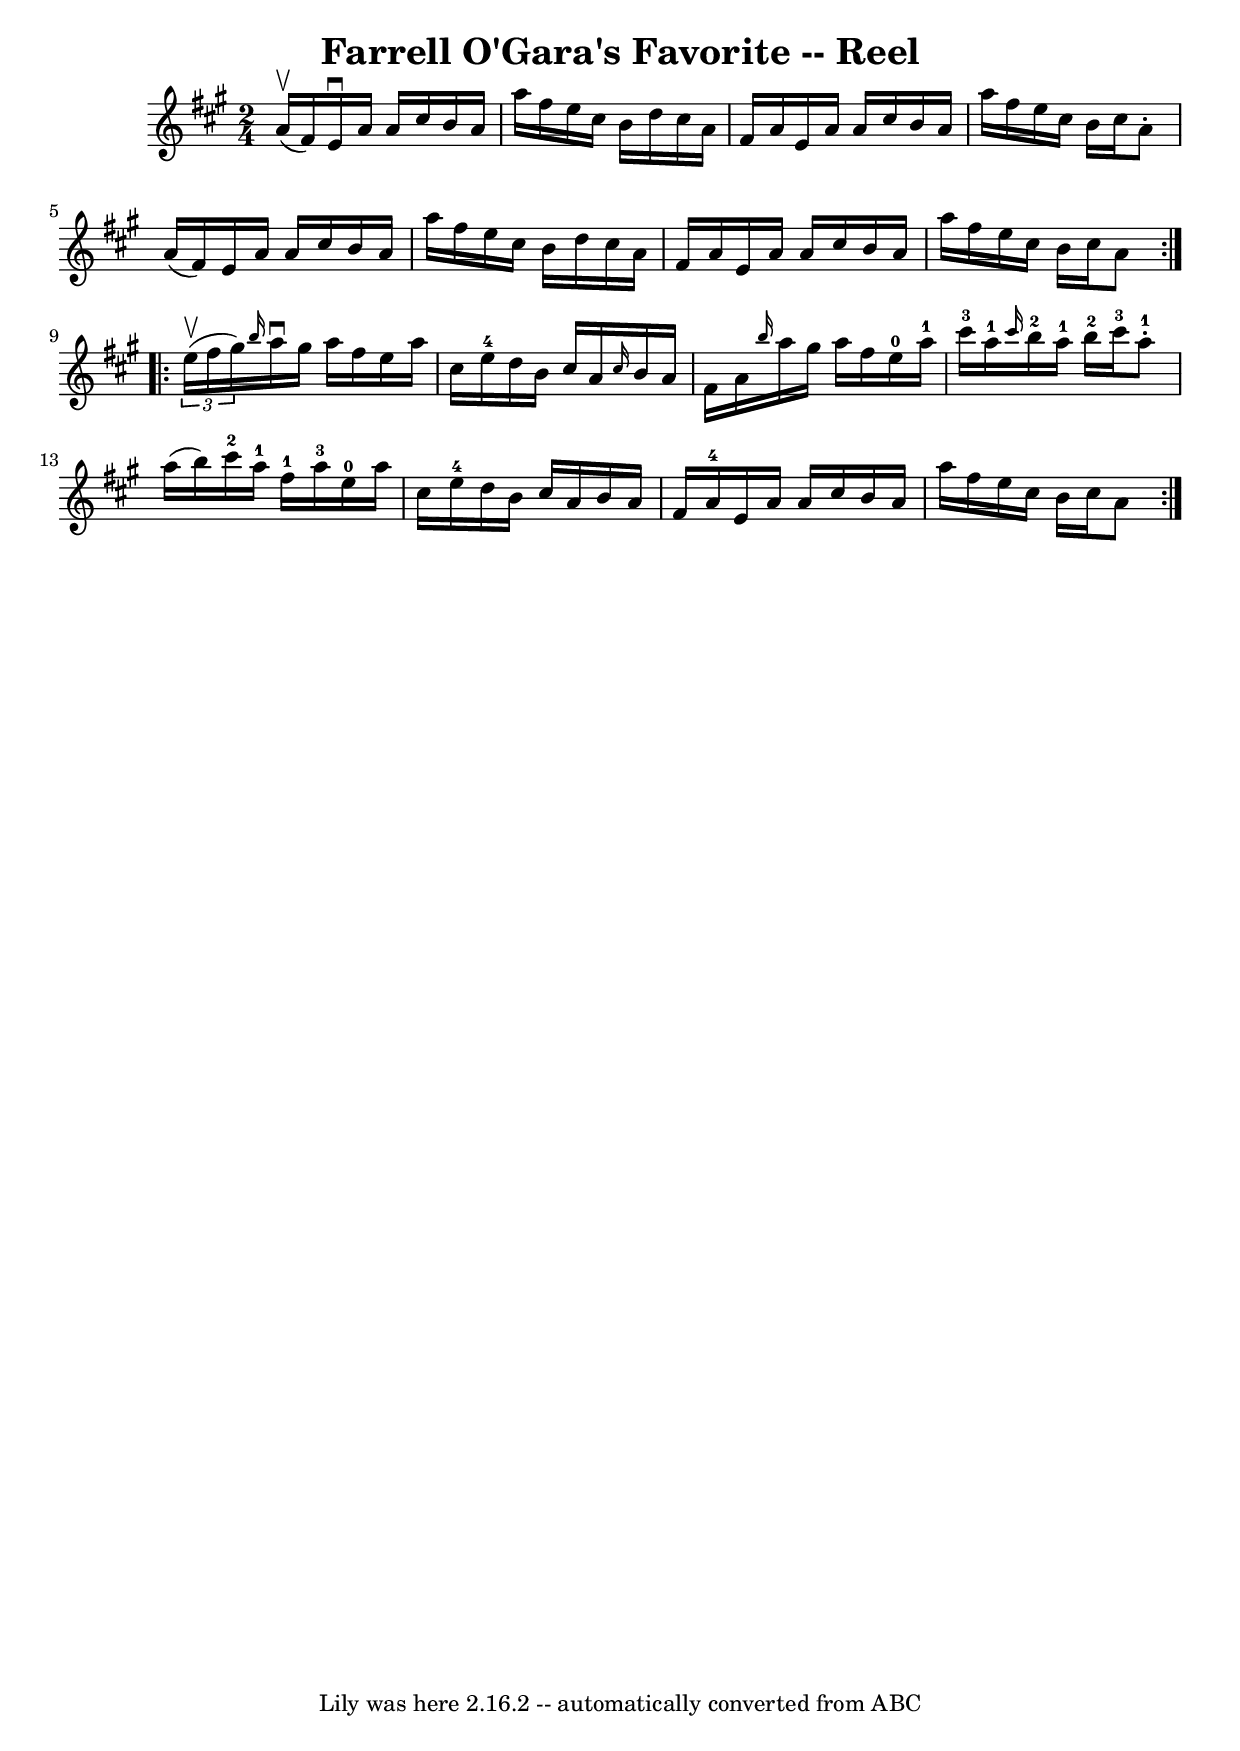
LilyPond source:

\version "2.16.2"
\include "Mammoth.ily"
\header {
	%% book = "Ryan's Mammoth Collection"
	crossRefNumber = "1"
	footnotes = "\\\\370"
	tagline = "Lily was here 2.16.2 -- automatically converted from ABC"
	title = "Farrell O'Gara's Favorite -- Reel"
}
voicedefault =  {


\repeat volta 2 {
\time 2/4 
\key a \major a'16^\upbow(fis'16) |
 e'16 
^\downbow a'16 a'16 cis''16 b'16 a'16 a''16 fis''16    
|
 e''16 cis''16 b'16 d''16 cis''16 a'16 fis'16    
a'16    |
 e'16 a'16 a'16 cis''16 b'16 a'16 a''16    
fis''16    |
 e''16 cis''16 b'16 cis''16 a'8 -. a'16 (
fis'16)   |
 e'16 a'16 a'16 cis''16 b'16 a'16    
a''16 fis''16    |
 e''16 cis''16 b'16 d''16 cis''16    
a'16 fis'16 a'16    |
 e'16 a'16 a'16 cis''16 b'16    
a'16 a''16 fis''16    |
 e''16 cis''16 b'16 cis''16    
a'8    }     \repeat volta 2 {   \times 2/3 { e''16^\upbow(fis''16    
gis''16) } |
     \grace { b''16  } a''16^\downbow gis''16    
a''16 fis''16 e''16 a''16 cis''16 e''16-4   |
 d''16  
 b'16 cis''16 a'16  \grace { cis''16  } b'16 a'16 fis'16    
a'16    |
 \grace { b''16  } a''16 gis''16 a''16 fis''16    
 e''16-0 a''16-1 cis'''16-3 a''16-1   |
       
\grace { cis'''16  } b''16-2 a''16-1 b''16-2 cis'''16 
-3 a''8-1-. a''16 (b''16)   |
 cis'''16-2   
a''16-1 fis''16-1 a''16-3 e''16-0 a''16 cis''16    
e''16-4   |
 d''16 b'16 cis''16 a'16 b'16 a'16    
fis'16 a'16-4   |
 e'16 a'16 a'16 cis''16 b'16    
a'16 a''16 fis''16    |
 e''16 cis''16 b'16 cis''16  
 a'8      }   
}

\score{
    <<

	\context Staff="default"
	{
	    \voicedefault 
	}

    >>
	\layout {
	}
	\midi {}
}
